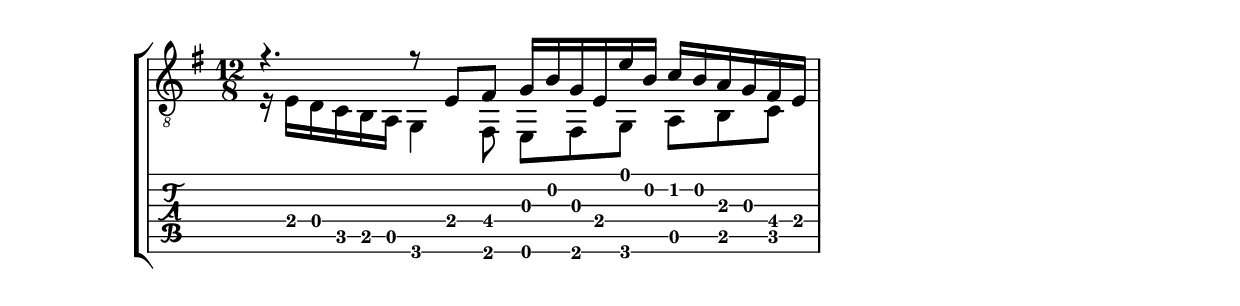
% Example of Tab Polyphony from Bach Lute Suite in E Minor

\version "2.11.62"


%#(define (fret-letter-tablature-format string tuning pitch)
%(make-string 1 (integer->char
%(+ (char->integer #\a)
%(- (pitch-semitones pitch)
%(list-ref tuning (- string 1)))))))

global = {
  \time 12/8
  \key e \minor
  \set Staff.midiInstrument = "acoustic guitar (nylon)"
%  \set TabStaff.tablatureFormat = #fret-letter-tablature-format
}

upper = \relative c' {
	\global
	\voiceOne
	r4. r8 e, fis g16 b g e e' b c b a g fis e
}

lower = \relative c {
	\global
	\voiceTwo
	r16 e d c b a g4 fis8 e fis g a b c | 
}

\score {
  <<
    \new StaffGroup = "tab with traditional" <<
       \new Staff = "guitar" <<
	    \clef "treble_8"
	    \context Voice = "upper" \upper
	    \context Voice = "lower" \lower
       >>
       \new TabStaff = "guitar" << 
            \context TabVoice = "upper"  \upper 
            \context TabVoice = "lower"  \lower 
       >>
    >>
  >>
  \layout {}
  %\midi {}
}

